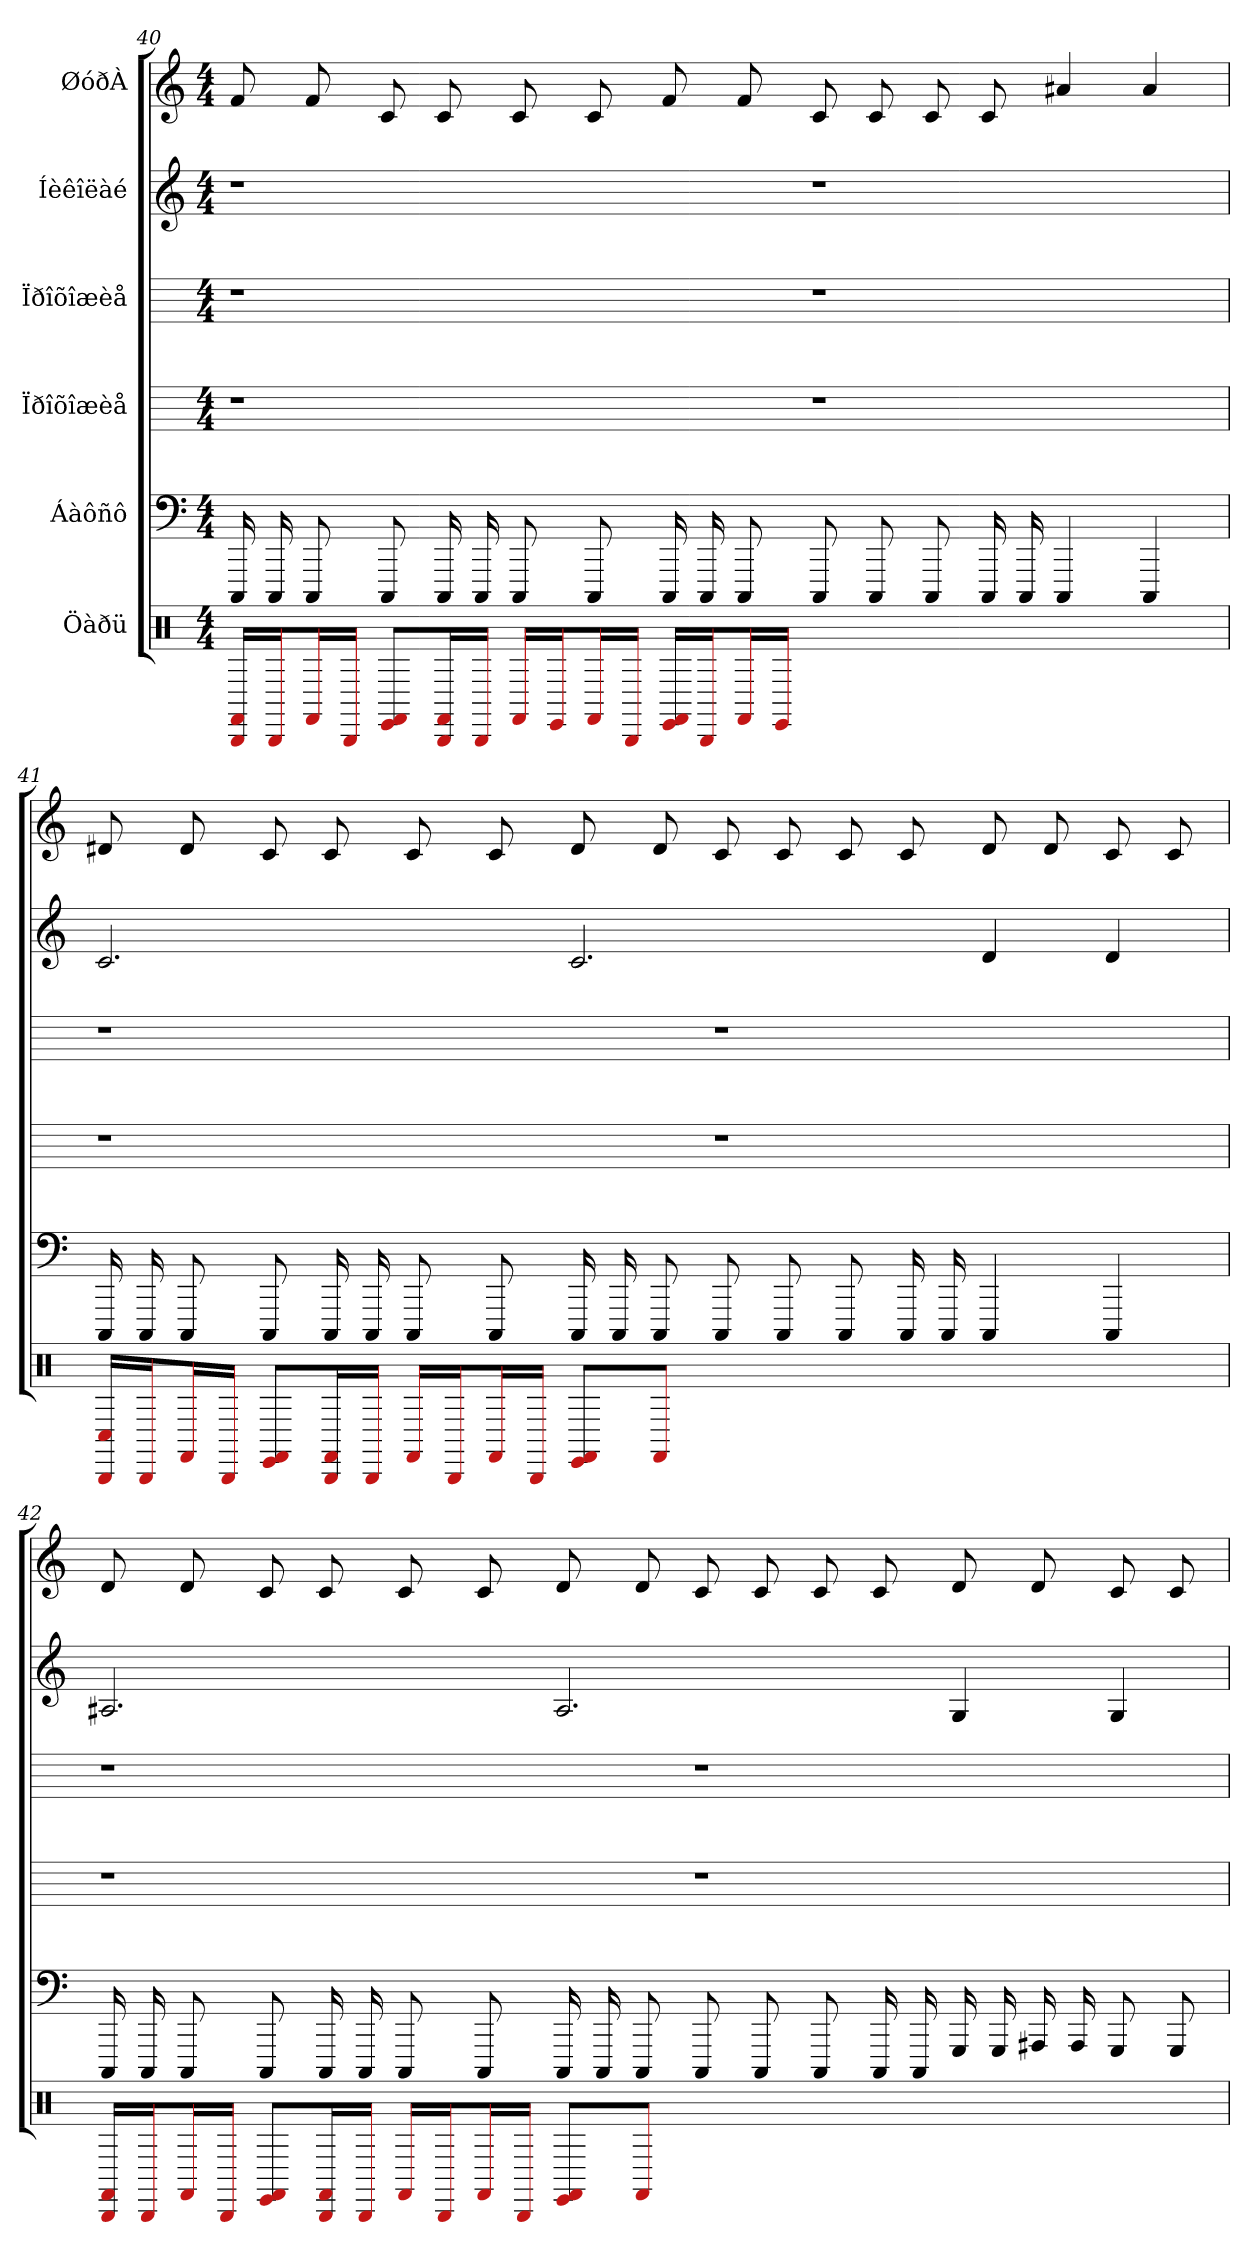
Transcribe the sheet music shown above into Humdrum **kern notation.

**kern	**kern	**kern	**kern	**kern	**kern
*part6	*part5	*part4	*part3	*part2	*part1
*staff6	*staff5	*staff4	*staff3	*staff2	*staff1
*I"Öàðü	*I"Áàôñô	*I"Ïðîõîæèå	*I"Ïðîõîæèå	*I"Íèêîëàé	*I"ØóðÀ
*clefX	*	*	*	*	*
*k[]	*k[]	*k[]	*k[]	*k[]	*k[]
*M4/4	*M4/4	*M4/4	*M4/4	*M4/4	*M4/4
=40	=40	=40	=40	=40	=40
16BBB/ 16FF#/LL	16CCC	1r	1r	1r	8f
16BBB/J	16CCC	.	.	.	.
16FF#/L	8CCC	.	.	.	8f
16BBB/JJ	.	.	.	.	.
8EE/ 8FF#/L	8CCC	.	.	.	8c
16BBB/ 16FF#/L	16CCC	.	.	.	8c
16BBB/JJ	16CCC	.	.	.	.
16FF#/LL	8CCC	.	.	.	8c
16EE/J	.	.	.	.	.
16FF#/L	8CCC	.	.	.	8c
16BBB/JJ	.	.	.	.	.
16EE/ 16FF#/LL	16CCC	.	.	.	8f
16BBB/J	16CCC	.	.	.	.
16FF#/L	8CCC	.	.	.	8f
16EE/JJ	.	.	.	.	.
1ryy	8CCC	1r	1r	1r	8c
.	8CCC	.	.	.	8c
.	8CCC	.	.	.	8c
.	16CCC	.	.	.	8c
.	16CCC	.	.	.	.
.	4CCC	.	.	.	4a#
.	4CCC	.	.	.	4a#
=41	=41	=41	=41	=41	=41
16BBB/ 16C#/LL	16CCC	1r	1r	2.c	8d#
16BBB/J	16CCC	.	.	.	.
16FF#/L	8CCC	.	.	.	8d#
16BBB/JJ	.	.	.	.	.
8EE/ 8FF#/L	8CCC	.	.	.	8c
16BBB/ 16FF#/L	16CCC	.	.	.	8c
16BBB/JJ	16CCC	.	.	.	.
16FF#/LL	8CCC	.	.	.	8c
16BBB/J	.	.	.	.	.
16FF#/L	8CCC	.	.	.	8c
16BBB/JJ	.	.	.	.	.
8EE/ 8FF#/L	16CCC	.	.	2.c	8d#
.	16CCC	.	.	.	.
8FF#/J	8CCC	.	.	.	8d#
1ryy	8CCC	1r	1r	.	8c
.	8CCC	.	.	.	8c
.	8CCC	.	.	.	8c
.	16CCC	.	.	.	8c
.	16CCC	.	.	.	.
.	4CCC	.	.	4d	8d#
.	.	.	.	.	8d#
.	4CCC	.	.	4d	8c
.	.	.	.	.	8c
=42	=42	=42	=42	=42	=42
16BBB/ 16FF#/LL	16CCC	1r	1r	2.A#	8d
16BBB/J	16CCC	.	.	.	.
16FF#/L	8CCC	.	.	.	8d
16BBB/JJ	.	.	.	.	.
8EE/ 8FF#/L	8CCC	.	.	.	8c
16BBB/ 16FF#/L	16CCC	.	.	.	8c
16BBB/JJ	16CCC	.	.	.	.
16FF#/LL	8CCC	.	.	.	8c
16BBB/J	.	.	.	.	.
16FF#/L	8CCC	.	.	.	8c
16BBB/JJ	.	.	.	.	.
8EE/ 8FF#/L	16CCC	.	.	2.A#	8d
.	16CCC	.	.	.	.
8FF#/J	8CCC	.	.	.	8d
1ryy	8CCC	1r	1r	.	8c
.	8CCC	.	.	.	8c
.	8CCC	.	.	.	8c
.	16CCC	.	.	.	8c
.	16CCC	.	.	.	.
.	16GGG	.	.	4G	8d
.	16GGG	.	.	.	.
.	16AAA#	.	.	.	8d
.	16AAA#	.	.	.	.
.	8GGG	.	.	4G	8c
.	8GGG	.	.	.	8c
=	=	=	=	=	=
*-	*-	*-	*-	*-	*-
